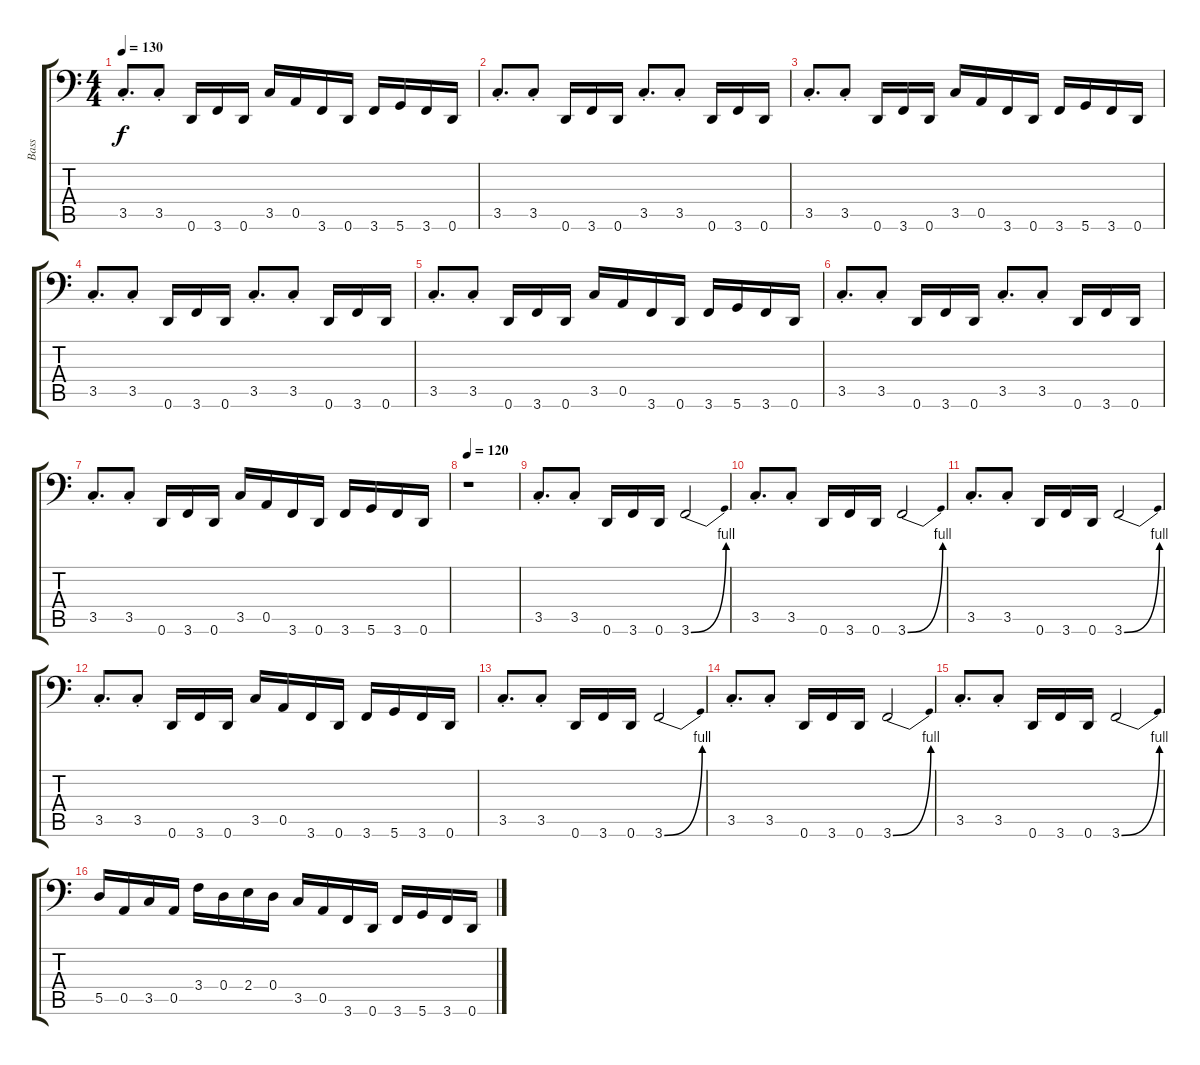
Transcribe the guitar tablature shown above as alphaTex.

\track ("Bass" "Bass") {instrument electricbassfinger}
\staff {score tabs}
\tuning (E3 B2 G2 D2 A1 D1) {hide}
\ts (4 4)
\tempo 130
\clef f4
\ks c
3.5{st}.8{d dy f} 3.5{st}.8 0.6.16 3.6.16 0.6.16 3.5.16 0.5.16 3.6.16 0.6.16 3.6.16 5.6.16 3.6.16 0.6.16 |
3.5{st}.8{d} 3.5{st}.8 0.6.16 3.6.16 0.6.16 3.5{st}.8{d} 3.5{st}.8 0.6.16 3.6.16 0.6.16 |
3.5{st}.8{d} 3.5{st}.8 0.6.16 3.6.16 0.6.16 3.5.16 0.5.16 3.6.16 0.6.16 3.6.16 5.6.16 3.6.16 0.6.16 |
3.5{st}.8{d} 3.5{st}.8 0.6.16 3.6.16 0.6.16 3.5{st}.8{d} 3.5{st}.8 0.6.16 3.6.16 0.6.16 |
3.5{st}.8{d} 3.5{st}.8 0.6.16 3.6.16 0.6.16 3.5.16 0.5.16 3.6.16 0.6.16 3.6.16 5.6.16 3.6.16 0.6.16 |
3.5{st}.8{d} 3.5{st}.8 0.6.16 3.6.16 0.6.16 3.5{st}.8{d} 3.5{st}.8 0.6.16 3.6.16 0.6.16 |
3.5{st}.8{d} 3.5{st}.8 0.6.16 3.6.16 0.6.16 3.5.16 0.5.16 3.6.16 0.6.16 3.6.16 5.6.16 3.6.16 0.6.16 |
\tempo 120
r.1 |
3.5{st}.8{d} 3.5{st}.8 0.6.16 3.6.16 0.6.16 3.6{be (bend 0 0 60 4)}.2 |
3.5{st}.8{d} 3.5{st}.8 0.6.16 3.6.16 0.6.16 3.6{be (bend 0 0 60 4)}.2 |
3.5{st}.8{d} 3.5{st}.8 0.6.16 3.6.16 0.6.16 3.6{be (bend 0 0 60 4)}.2 |
3.5{st}.8{d} 3.5{st}.8 0.6.16 3.6.16 0.6.16 3.5.16 0.5.16 3.6.16 0.6.16 3.6.16 5.6.16 3.6.16 0.6.16 |
3.5{st}.8{d} 3.5{st}.8 0.6.16 3.6.16 0.6.16 3.6{be (bend 0 0 60 4)}.2 |
3.5{st}.8{d} 3.5{st}.8 0.6.16 3.6.16 0.6.16 3.6{be (bend 0 0 60 4)}.2 |
3.5{st}.8{d} 3.5{st}.8 0.6.16 3.6.16 0.6.16 3.6{be (bend 0 0 60 4)}.2 |
5.5.16 0.5.16 3.5.16 0.5.16 3.4.16 0.4.16 2.4.16 0.4.16 3.5.16 0.5.16 3.6.16 0.6.16 3.6.16 5.6.16 3.6.16 0.6.16
